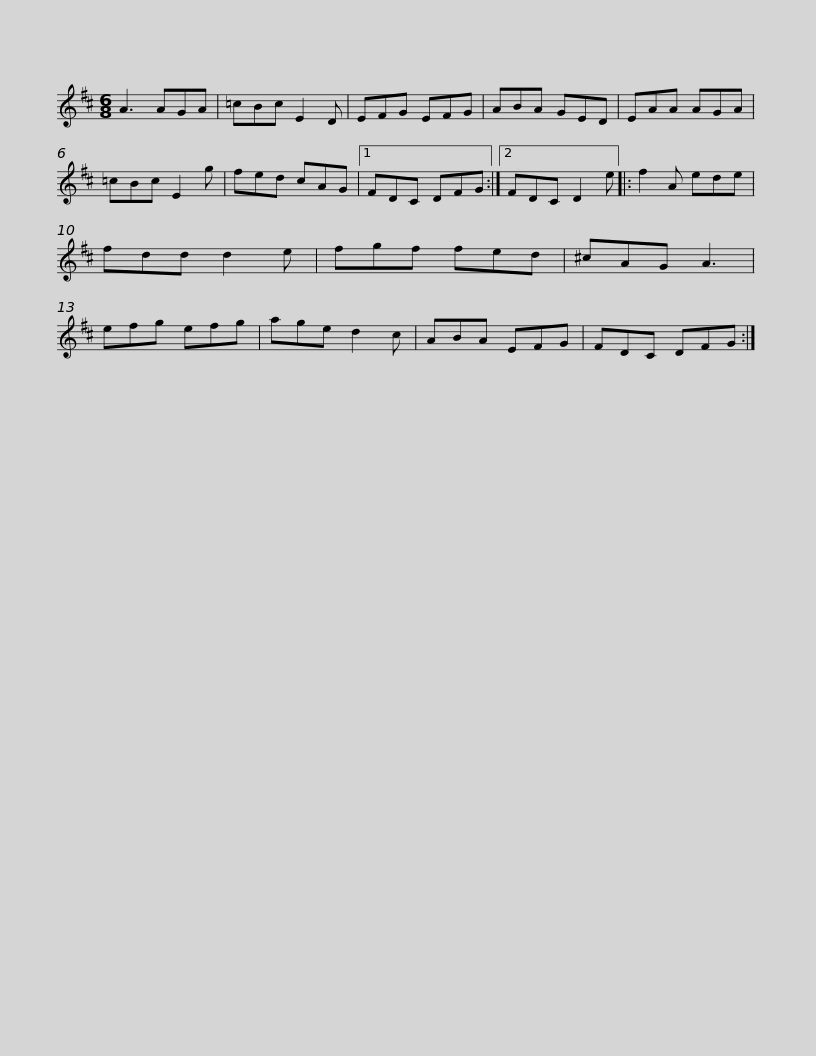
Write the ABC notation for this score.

X:1
L:1/8
M:6/8
I:linebreak $
K:D
V:1 treble
V:1
 A3 AGA | =cBc E2 D | EFG EFG | ABA GED | EAA AGA | %5
 =cBc E2 g | fed cAG |1$ FDC DFG :|2 FDC D2 e |: f2 A ede | %10
 fdd d2 e | fgf fed | ^cAG A3 | efg efg |$ age d2 c | %15
 ABA EFG | FDC DFG :| %17
